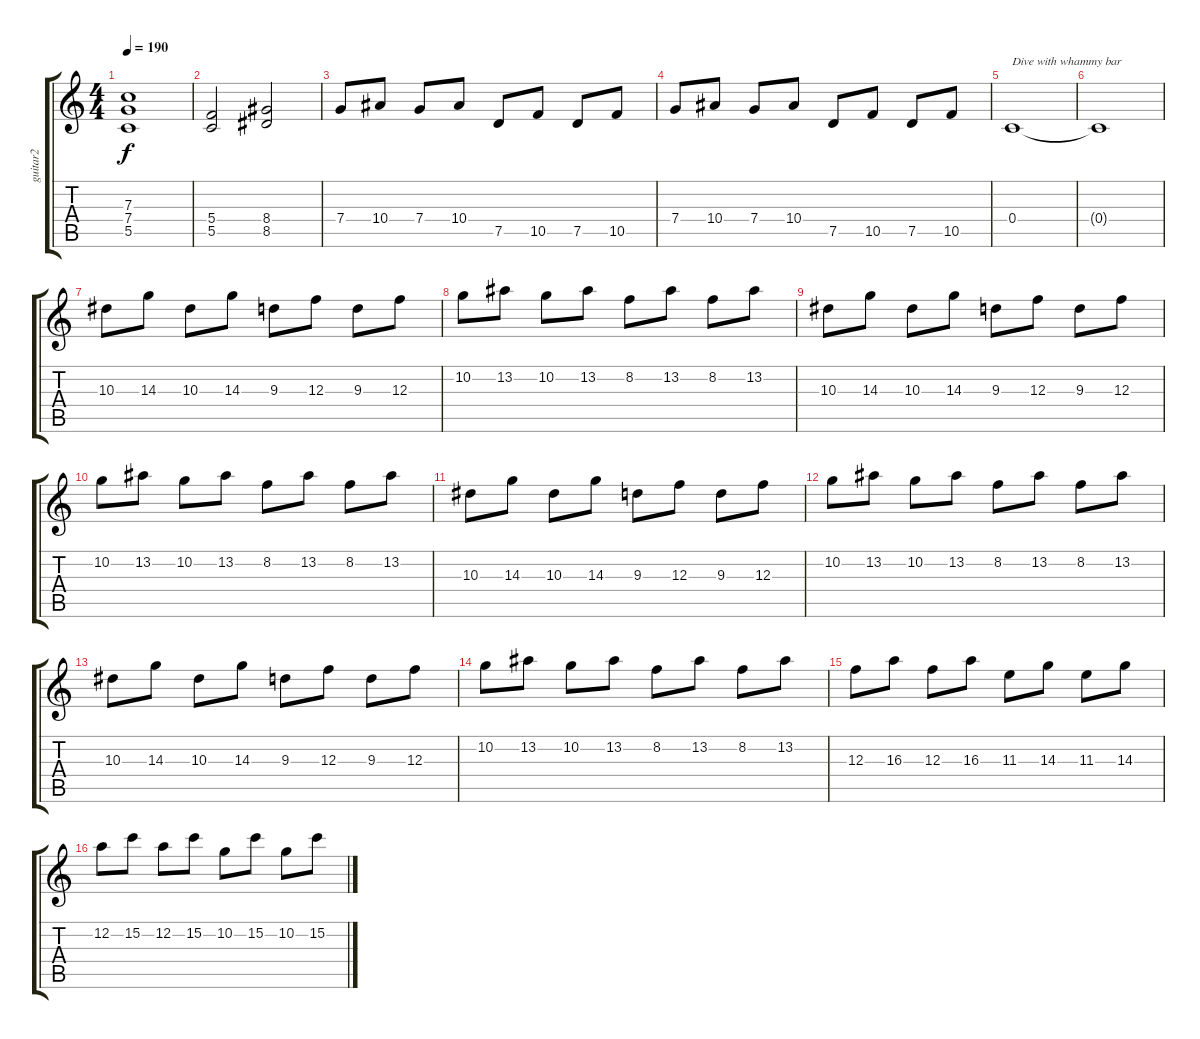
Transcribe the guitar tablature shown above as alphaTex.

\track ("guitar2" "guitar2") {instrument distortionguitar}
\staff {score tabs}
\tuning (D4 A3 F3 C3 G2 D2) {hide}
\ts (4 4)
\tempo 190
\clef g2
\ks c
(7.3 7.4 5.5).1{dy f} |
(5.4 5.5).2 (8.4 8.5).2 |
7.4.8 10.4.8 7.4.8 10.4.8 7.5.8 10.5.8 7.5.8 10.5.8 |
7.4.8 10.4.8 7.4.8 10.4.8 7.5.8 10.5.8 7.5.8 10.5.8 |
0.4.1{txt "Dive with whammy bar"} |
0.4{t}.1 |
10.3.8 14.3.8 10.3.8 14.3.8 9.3.8 12.3.8 9.3.8 12.3.8 |
10.2.8 13.2.8 10.2.8 13.2.8 8.2.8 13.2.8 8.2.8 13.2.8 |
10.3.8 14.3.8 10.3.8 14.3.8 9.3.8 12.3.8 9.3.8 12.3.8 |
10.2.8 13.2.8 10.2.8 13.2.8 8.2.8 13.2.8 8.2.8 13.2.8 |
10.3.8 14.3.8 10.3.8 14.3.8 9.3.8 12.3.8 9.3.8 12.3.8 |
10.2.8 13.2.8 10.2.8 13.2.8 8.2.8 13.2.8 8.2.8 13.2.8 |
10.3.8 14.3.8 10.3.8 14.3.8 9.3.8 12.3.8 9.3.8 12.3.8 |
10.2.8 13.2.8 10.2.8 13.2.8 8.2.8 13.2.8 8.2.8 13.2.8 |
12.3.8 16.3.8 12.3.8 16.3.8 11.3.8 14.3.8 11.3.8 14.3.8 |
12.2.8 15.2.8 12.2.8 15.2.8 10.2.8 15.2.8 10.2.8 15.2.8
